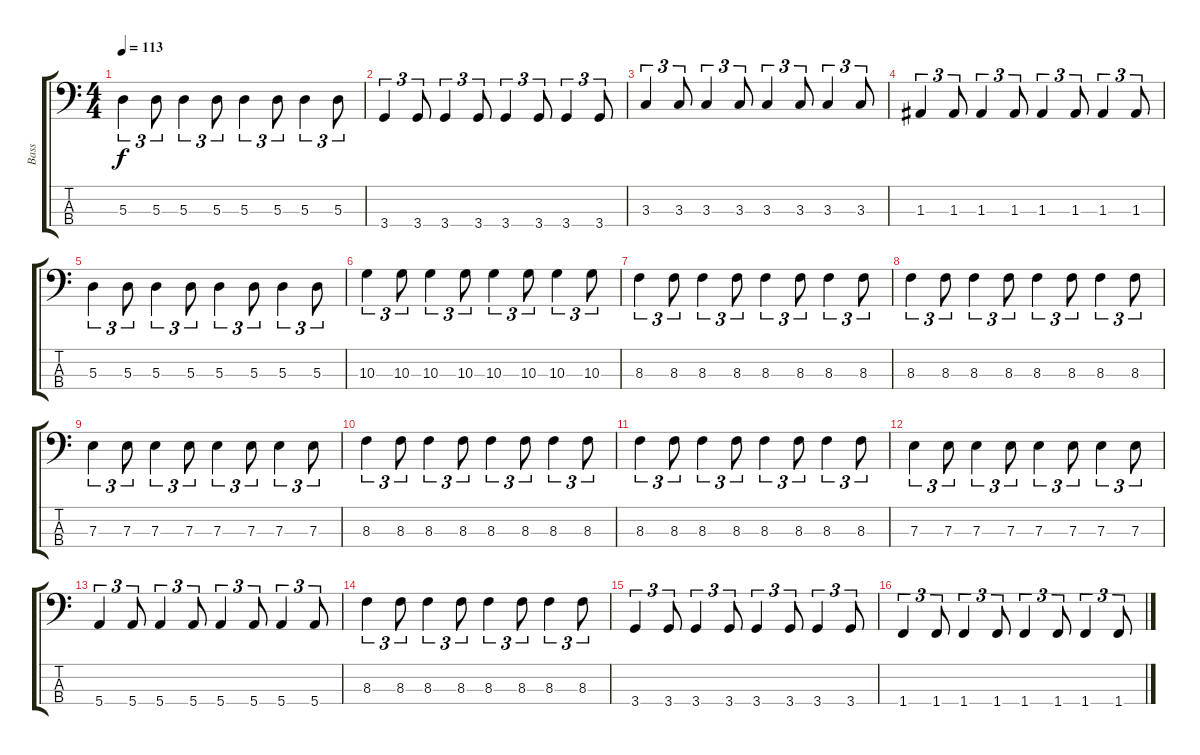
\track ("Bass" "Bass") {instrument electricbasspick}
\staff {score tabs}
\tuning (G2 D2 A1 E1) {hide}
\ts (4 4)
\tempo 113
\clef f4
\ks c
5.3.4{tu (3 2) dy f} 5.3.8{tu (3 2)} 5.3.4{tu (3 2)} 5.3.8{tu (3 2)} 5.3.4{tu (3 2)} 5.3.8{tu (3 2)} 5.3.4{tu (3 2)} 5.3.8{tu (3 2)} |
3.4.4{tu (3 2)} 3.4.8{tu (3 2)} 3.4.4{tu (3 2)} 3.4.8{tu (3 2)} 3.4.4{tu (3 2)} 3.4.8{tu (3 2)} 3.4.4{tu (3 2)} 3.4.8{tu (3 2)} |
3.3.4{tu (3 2)} 3.3.8{tu (3 2)} 3.3.4{tu (3 2)} 3.3.8{tu (3 2)} 3.3.4{tu (3 2)} 3.3.8{tu (3 2)} 3.3.4{tu (3 2)} 3.3.8{tu (3 2)} |
1.3.4{tu (3 2)} 1.3.8{tu (3 2)} 1.3.4{tu (3 2)} 1.3.8{tu (3 2)} 1.3.4{tu (3 2)} 1.3.8{tu (3 2)} 1.3.4{tu (3 2)} 1.3.8{tu (3 2)} |
5.3.4{tu (3 2)} 5.3.8{tu (3 2)} 5.3.4{tu (3 2)} 5.3.8{tu (3 2)} 5.3.4{tu (3 2)} 5.3.8{tu (3 2)} 5.3.4{tu (3 2)} 5.3.8{tu (3 2)} |
10.3.4{tu (3 2)} 10.3.8{tu (3 2)} 10.3.4{tu (3 2)} 10.3.8{tu (3 2)} 10.3.4{tu (3 2)} 10.3.8{tu (3 2)} 10.3.4{tu (3 2)} 10.3.8{tu (3 2)} |
8.3.4{tu (3 2)} 8.3.8{tu (3 2)} 8.3.4{tu (3 2)} 8.3.8{tu (3 2)} 8.3.4{tu (3 2)} 8.3.8{tu (3 2)} 8.3.4{tu (3 2)} 8.3.8{tu (3 2)} |
8.3.4{tu (3 2)} 8.3.8{tu (3 2)} 8.3.4{tu (3 2)} 8.3.8{tu (3 2)} 8.3.4{tu (3 2)} 8.3.8{tu (3 2)} 8.3.4{tu (3 2)} 8.3.8{tu (3 2)} |
7.3.4{tu (3 2)} 7.3.8{tu (3 2)} 7.3.4{tu (3 2)} 7.3.8{tu (3 2)} 7.3.4{tu (3 2)} 7.3.8{tu (3 2)} 7.3.4{tu (3 2)} 7.3.8{tu (3 2)} |
8.3.4{tu (3 2)} 8.3.8{tu (3 2)} 8.3.4{tu (3 2)} 8.3.8{tu (3 2)} 8.3.4{tu (3 2)} 8.3.8{tu (3 2)} 8.3.4{tu (3 2)} 8.3.8{tu (3 2)} |
8.3.4{tu (3 2)} 8.3.8{tu (3 2)} 8.3.4{tu (3 2)} 8.3.8{tu (3 2)} 8.3.4{tu (3 2)} 8.3.8{tu (3 2)} 8.3.4{tu (3 2)} 8.3.8{tu (3 2)} |
7.3.4{tu (3 2)} 7.3.8{tu (3 2)} 7.3.4{tu (3 2)} 7.3.8{tu (3 2)} 7.3.4{tu (3 2)} 7.3.8{tu (3 2)} 7.3.4{tu (3 2)} 7.3.8{tu (3 2)} |
5.4.4{tu (3 2)} 5.4.8{tu (3 2)} 5.4.4{tu (3 2)} 5.4.8{tu (3 2)} 5.4.4{tu (3 2)} 5.4.8{tu (3 2)} 5.4.4{tu (3 2)} 5.4.8{tu (3 2)} |
8.3.4{tu (3 2)} 8.3.8{tu (3 2)} 8.3.4{tu (3 2)} 8.3.8{tu (3 2)} 8.3.4{tu (3 2)} 8.3.8{tu (3 2)} 8.3.4{tu (3 2)} 8.3.8{tu (3 2)} |
3.4.4{tu (3 2)} 3.4.8{tu (3 2)} 3.4.4{tu (3 2)} 3.4.8{tu (3 2)} 3.4.4{tu (3 2)} 3.4.8{tu (3 2)} 3.4.4{tu (3 2)} 3.4.8{tu (3 2)} |
1.4.4{tu (3 2)} 1.4.8{tu (3 2)} 1.4.4{tu (3 2)} 1.4.8{tu (3 2)} 1.4.4{tu (3 2)} 1.4.8{tu (3 2)} 1.4.4{tu (3 2)} 1.4.8{tu (3 2)}
